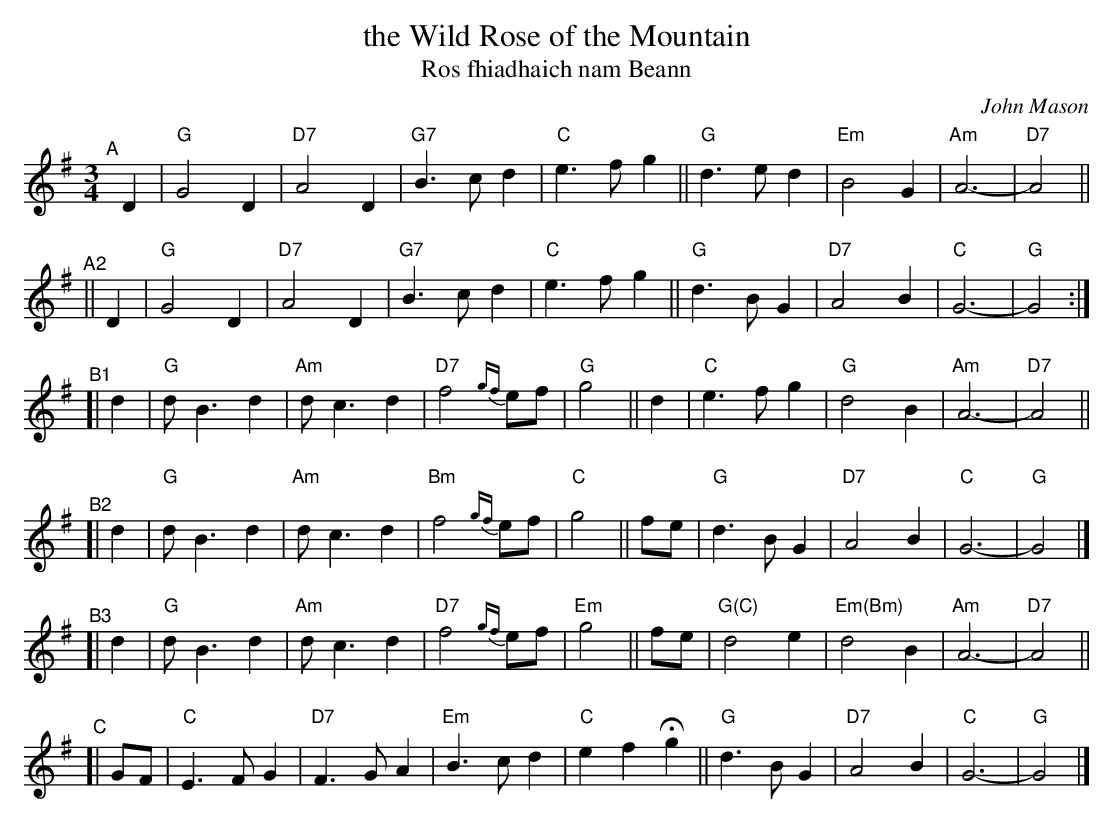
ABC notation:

X:1
T: the Wild Rose of the Mountain
T: Ros fhiadhaich nam Beann
C: John Mason
M: 3/4
L: 1/8
K: G
"^A"[|]\
D2 | "G"G4 D2 | "D7"A4 D2 | "G7"B3 c d2 | "C"e3 f g2 \
  || "G"d3 e d2 | "Em"B4 G2 | "Am"A6- | "D7"A4 ||
"^A2"||\
D2 | "G"G4 D2 | "D7"A4 D2 | "G7"B3 c d2 | "C"e3 f g2 \
  || "G"d3 B G2 | "D7"A4 B2 | "C"G6- | "G"G4 :|
"^B1"[|\
d2 | "G"d B3 d2 | "Am"d c3 d2 | "D7"f4 {gf}ef | "G"g4 ||\
d2 | "C"e3 f g2 | "G"d4 B2 | "Am"A6- | "D7"A4 ||
"^B2"[|\
d2 | "G"d B3 d2 | "Am"d c3 d2 | "Bm"f4 {gf}ef | "C"g4 ||\
fe | "G"d3 B G2 | "D7"A4 B2 | "C"G6- | "G"G4 |]
"^B3"[|\
d2 | "G"d B3 d2 | "Am"d c3 d2 | "D7"f4 {gf}ef  | "Em"g4 ||\
fe | "G(C)"d4 e2 | "Em(Bm)"d4 B2 | "Am"A6- | "D7"A4 ||
"^C"[|\
GF | "C"E3 F G2 | "D7"F3 G A2 | "Em"B3 c d2 | "C"e2 f2 \
Hg2||"G"d3 B G2 | "D7"A4 B2 | "C"G6- | "G"G4 |]
